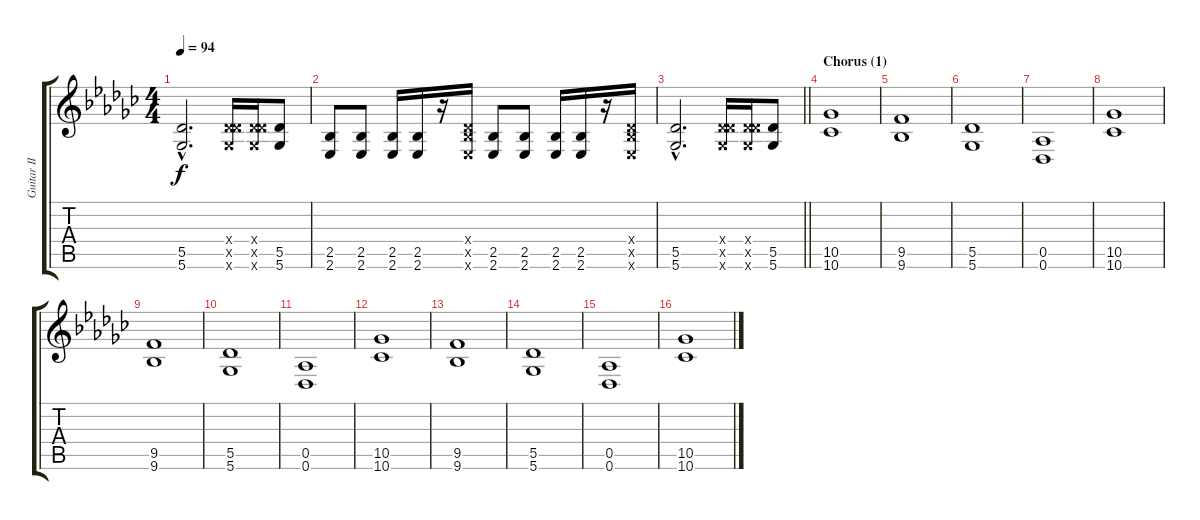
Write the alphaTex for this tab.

\track ("Guitar II" "Guitar II") {instrument distortionguitar}
\staff {score tabs}
\tuning (Eb4 Bb3 Gb3 Db3 Ab2 Db2) {hide}
\ts (4 4)
\tempo 94
\clef g2
\ks ebminor
(5.5{hac} 5.6{hac}).2{d dy f} (0.4{x} 5.5{x} 5.6{x}).16 (0.4{x} 5.5{x} 5.6{x}).16 (5.5 5.6).8 |
(2.5 2.6).8 (2.5 2.6).8 (2.5 2.6).16 (2.5 2.6).16 r.16 (0.4{x} 2.5{x} 2.6{x}).16 (2.5 2.6).8 (2.5 2.6).8 (2.5 2.6).16 (2.5 2.6).16 r.16 (0.4{x} 2.5{x} 2.6{x}).16 |
\barLineRight lightlight
(5.5{hac} 5.6{hac}).2{d} (0.4{x} 5.5{x} 5.6{x}).16 (0.4{x} 5.5{x} 5.6{x}).16 (5.5 5.6).8 |
\section ("" "Chorus (1)")
(10.5 10.6).1 |
(9.5 9.6).1 |
(5.5 5.6).1 |
(0.5 0.6).1 |
(10.5 10.6).1 |
(9.5 9.6).1 |
(5.5 5.6).1 |
(0.5 0.6).1 |
(10.5 10.6).1 |
(9.5 9.6).1 |
(5.5 5.6).1 |
(0.5 0.6).1 |
(10.5 10.6).1
